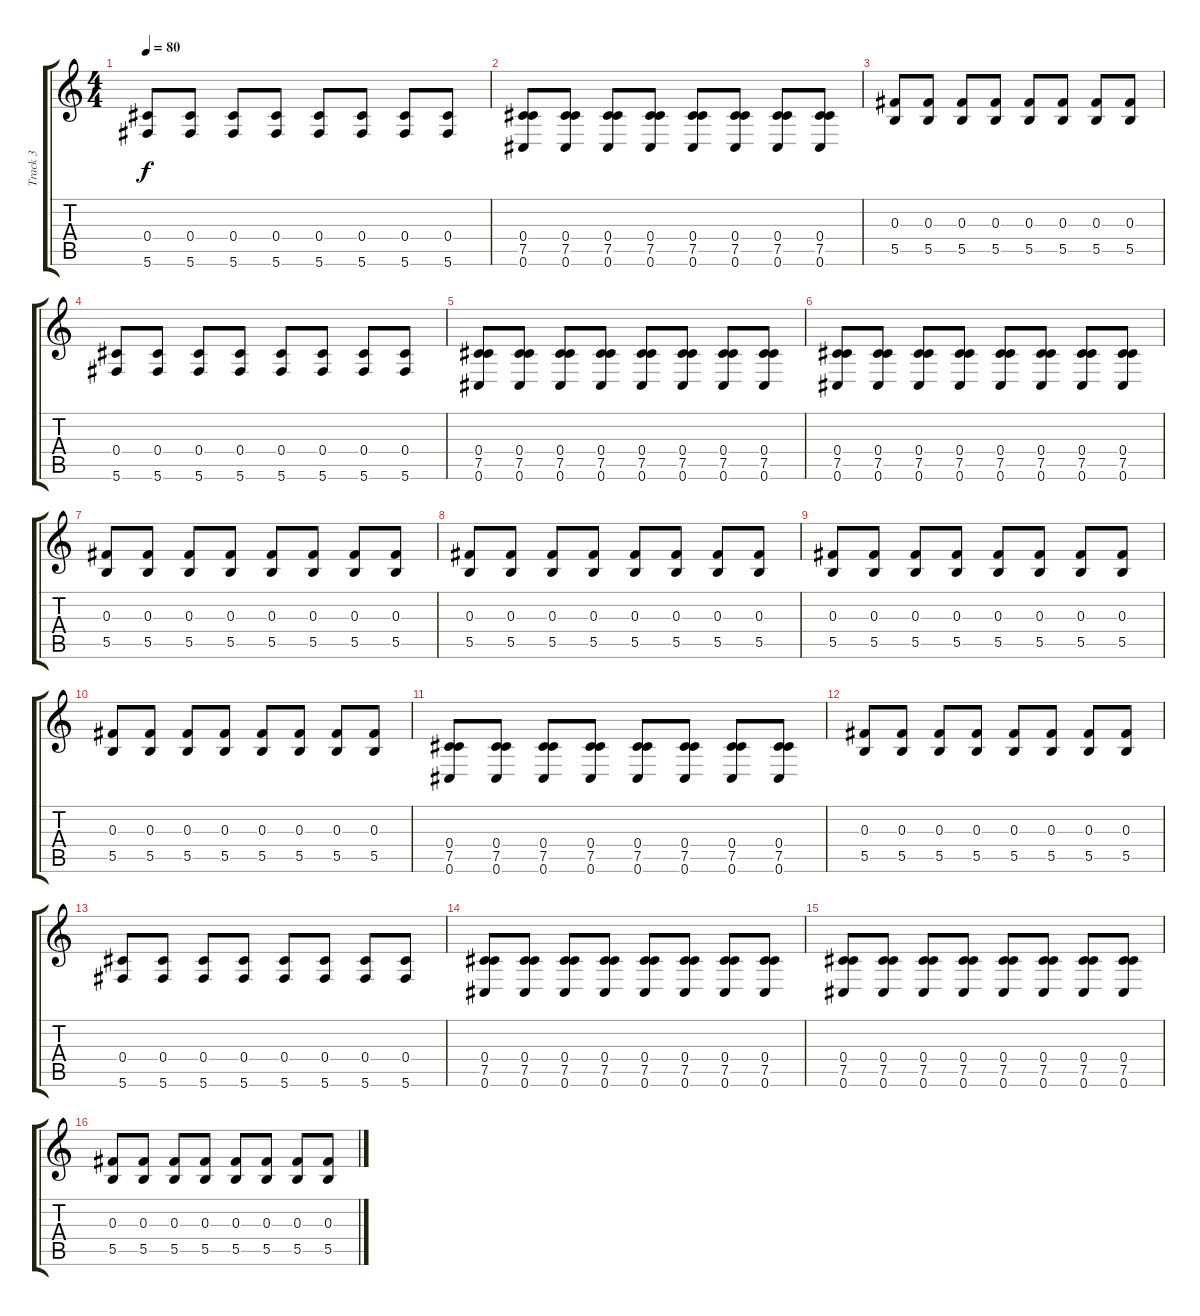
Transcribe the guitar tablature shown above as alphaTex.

\track ("Track 3" "Track 3") {instrument acousticguitarsteel}
\staff {score tabs}
\tuning (Db4 Bb3 Gb3 Db3 Gb2 Db2) {hide}
\ts (4 4)
\tempo 80
\clef g2
\ks c
(0.4 5.6).8{dy f} (0.4 5.6).8 (0.4 5.6).8 (0.4 5.6).8 (0.4 5.6).8 (0.4 5.6).8 (0.4 5.6).8 (0.4 5.6).8 |
(0.4 7.5 0.6).8 (0.4 7.5 0.6).8 (0.4 7.5 0.6).8 (0.4 7.5 0.6).8 (0.4 7.5 0.6).8 (0.4 7.5 0.6).8 (0.4 7.5 0.6).8 (0.4 7.5 0.6).8 |
(0.3 5.5).8 (0.3 5.5).8 (0.3 5.5).8 (0.3 5.5).8 (0.3 5.5).8 (0.3 5.5).8 (0.3 5.5).8 (0.3 5.5).8 |
(0.4 5.6).8 (0.4 5.6).8 (0.4 5.6).8 (0.4 5.6).8 (0.4 5.6).8 (0.4 5.6).8 (0.4 5.6).8 (0.4 5.6).8 |
(0.4 7.5 0.6).8 (0.4 7.5 0.6).8 (0.4 7.5 0.6).8 (0.4 7.5 0.6).8 (0.4 7.5 0.6).8 (0.4 7.5 0.6).8 (0.4 7.5 0.6).8 (0.4 7.5 0.6).8 |
(0.4 7.5 0.6).8 (0.4 7.5 0.6).8 (0.4 7.5 0.6).8 (0.4 7.5 0.6).8 (0.4 7.5 0.6).8 (0.4 7.5 0.6).8 (0.4 7.5 0.6).8 (0.4 7.5 0.6).8 |
(0.3 5.5).8 (0.3 5.5).8 (0.3 5.5).8 (0.3 5.5).8 (0.3 5.5).8 (0.3 5.5).8 (0.3 5.5).8 (0.3 5.5).8 |
(0.3 5.5).8 (0.3 5.5).8 (0.3 5.5).8 (0.3 5.5).8 (0.3 5.5).8 (0.3 5.5).8 (0.3 5.5).8 (0.3 5.5).8 |
(0.3 5.5).8 (0.3 5.5).8 (0.3 5.5).8 (0.3 5.5).8 (0.3 5.5).8 (0.3 5.5).8 (0.3 5.5).8 (0.3 5.5).8 |
(0.3 5.5).8 (0.3 5.5).8 (0.3 5.5).8 (0.3 5.5).8 (0.3 5.5).8 (0.3 5.5).8 (0.3 5.5).8 (0.3 5.5).8 |
(0.4 7.5 0.6).8 (0.4 7.5 0.6).8 (0.4 7.5 0.6).8 (0.4 7.5 0.6).8 (0.4 7.5 0.6).8 (0.4 7.5 0.6).8 (0.4 7.5 0.6).8 (0.4 7.5 0.6).8 |
(0.3 5.5).8 (0.3 5.5).8 (0.3 5.5).8 (0.3 5.5).8 (0.3 5.5).8 (0.3 5.5).8 (0.3 5.5).8 (0.3 5.5).8 |
(0.4 5.6).8 (0.4 5.6).8 (0.4 5.6).8 (0.4 5.6).8 (0.4 5.6).8 (0.4 5.6).8 (0.4 5.6).8 (0.4 5.6).8 |
(0.4 7.5 0.6).8 (0.4 7.5 0.6).8 (0.4 7.5 0.6).8 (0.4 7.5 0.6).8 (0.4 7.5 0.6).8 (0.4 7.5 0.6).8 (0.4 7.5 0.6).8 (0.4 7.5 0.6).8 |
(0.4 7.5 0.6).8 (0.4 7.5 0.6).8 (0.4 7.5 0.6).8 (0.4 7.5 0.6).8 (0.4 7.5 0.6).8 (0.4 7.5 0.6).8 (0.4 7.5 0.6).8 (0.4 7.5 0.6).8 |
(0.3 5.5).8 (0.3 5.5).8 (0.3 5.5).8 (0.3 5.5).8 (0.3 5.5).8 (0.3 5.5).8 (0.3 5.5).8 (0.3 5.5).8
